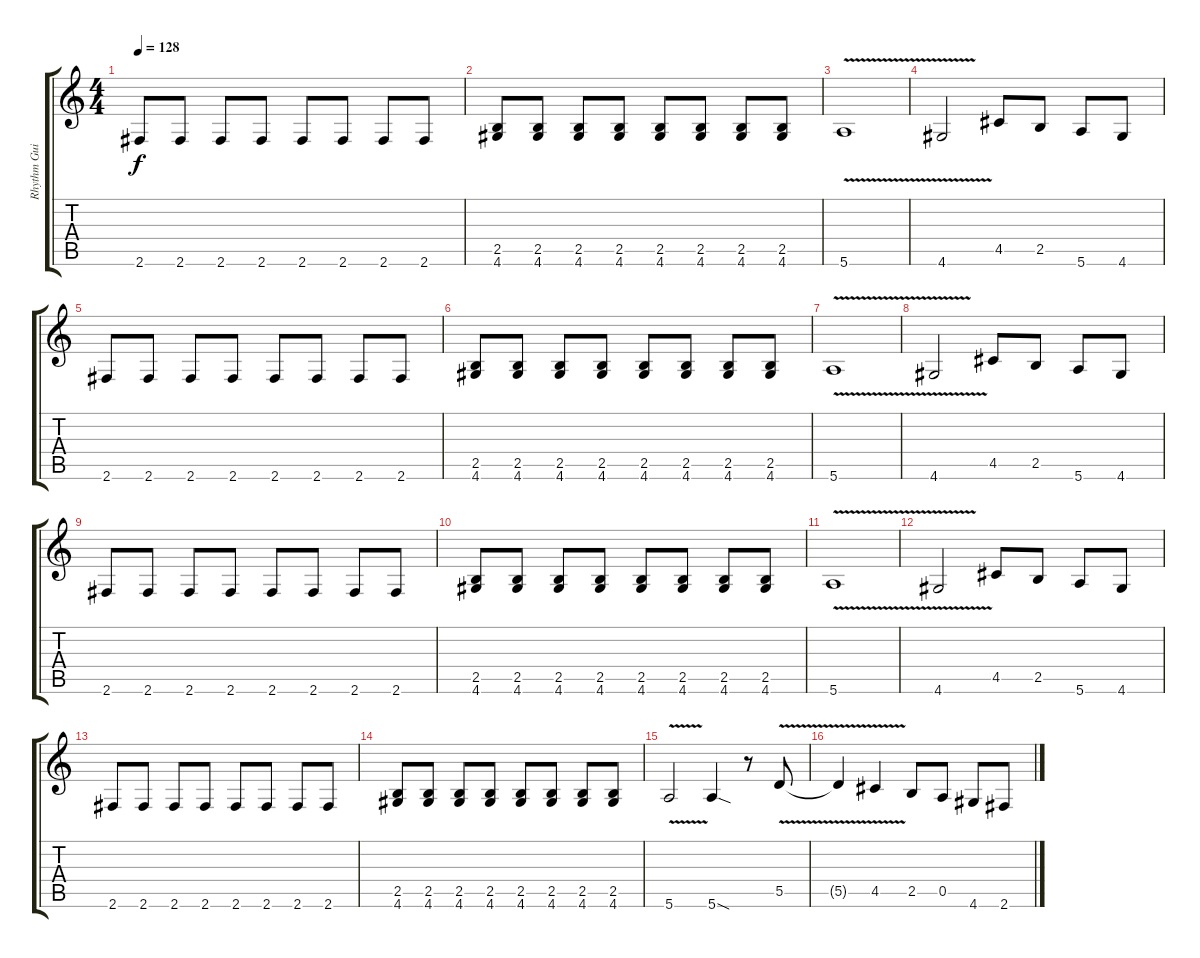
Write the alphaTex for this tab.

\track ("Rhythm Guitar" "Rhythm Gui") {instrument distortionguitar}
\staff {score tabs}
\tuning (E4 B3 G3 D3 A2 E2) {hide}
\ts (4 4)
\tempo 128
\clef g2
\ks c
2.6.8{dy f volume 12} 2.6.8 2.6.8 2.6.8 2.6.8 2.6.8 2.6.8 2.6.8 |
(2.5 4.6).8 (2.5 4.6).8 (2.5 4.6).8 (2.5 4.6).8 (2.5 4.6).8 (2.5 4.6).8 (2.5 4.6).8 (2.5 4.6).8 |
5.6{v}.1 |
4.6{v}.2 4.5.8 2.5.8 5.6.8 4.6.8 |
2.6.8 2.6.8 2.6.8 2.6.8 2.6.8 2.6.8 2.6.8 2.6.8 |
(2.5 4.6).8 (2.5 4.6).8 (2.5 4.6).8 (2.5 4.6).8 (2.5 4.6).8 (2.5 4.6).8 (2.5 4.6).8 (2.5 4.6).8 |
5.6{v}.1 |
4.6{v}.2 4.5.8 2.5.8 5.6.8 4.6.8 |
2.6.8 2.6.8 2.6.8 2.6.8 2.6.8 2.6.8 2.6.8 2.6.8 |
(2.5 4.6).8 (2.5 4.6).8 (2.5 4.6).8 (2.5 4.6).8 (2.5 4.6).8 (2.5 4.6).8 (2.5 4.6).8 (2.5 4.6).8 |
5.6{v}.1 |
4.6{v}.2 4.5.8 2.5.8 5.6.8 4.6.8 |
2.6.8 2.6.8 2.6.8 2.6.8 2.6.8 2.6.8 2.6.8 2.6.8 |
(2.5 4.6).8 (2.5 4.6).8 (2.5 4.6).8 (2.5 4.6).8 (2.5 4.6).8 (2.5 4.6).8 (2.5 4.6).8 (2.5 4.6).8 |
5.6{v}.2 5.6{sod}.4 r.8 5.5{v}.8 |
5.5{t}.4 4.5{v}.4 2.5.8 0.5.8 4.6.8 2.6.8
